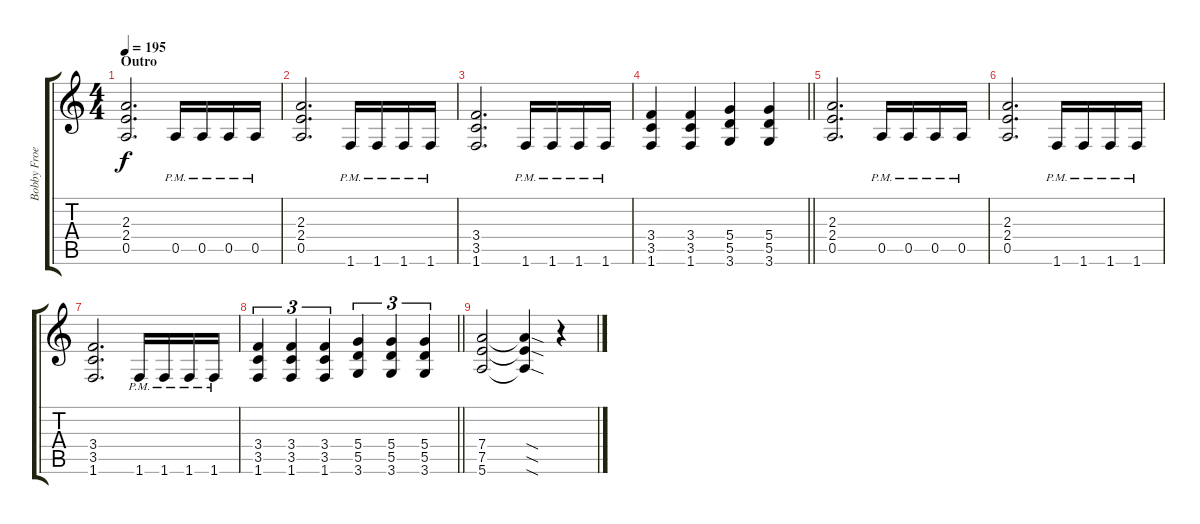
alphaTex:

\track ("Bobby Froese" "Bobby Froe") {instrument distortionguitar}
\staff {score tabs}
\tuning (E4 B3 G3 D3 A2 E2) {hide}
\ts (4 4)
\section ("" "Outro")
\tempo 195
\clef g2
\ks c
(2.3 2.4 0.5).2{d dy f} 0.5{pm}.16 0.5{pm}.16 0.5{pm}.16 0.5{pm}.16 |
(2.3 2.4 0.5).2{d} 1.6{pm}.16 1.6{pm}.16 1.6{pm}.16 1.6{pm}.16 |
(3.4 3.5 1.6).2{d} 1.6{pm}.16 1.6{pm}.16 1.6{pm}.16 1.6{pm}.16 |
\barLineRight lightlight
(3.4 3.5 1.6).4 (3.4 3.5 1.6).4 (5.4 5.5 3.6).4 (5.4 5.5 3.6).4 |
(2.3 2.4 0.5).2{d} 0.5{pm}.16 0.5{pm}.16 0.5{pm}.16 0.5{pm}.16 |
(2.3 2.4 0.5).2{d} 1.6{pm}.16 1.6{pm}.16 1.6{pm}.16 1.6{pm}.16 |
(3.4 3.5 1.6).2{d} 1.6{pm}.16 1.6{pm}.16 1.6{pm}.16 1.6{pm}.16 |
\barLineRight lightlight
(3.4 3.5 1.6).4{tu (3 2)} (3.4 3.5 1.6).4{tu (3 2)} (3.4 3.5 1.6).4{tu (3 2)} (5.4 5.5 3.6).4{tu (3 2)} (5.4 5.5 3.6).4{tu (3 2)} (5.4 5.5 3.6).4{tu (3 2)} |
(7.4 7.5 5.6).2 (7.4{sod t} 7.5{sod t} 5.6{sod t}).4 r.4
